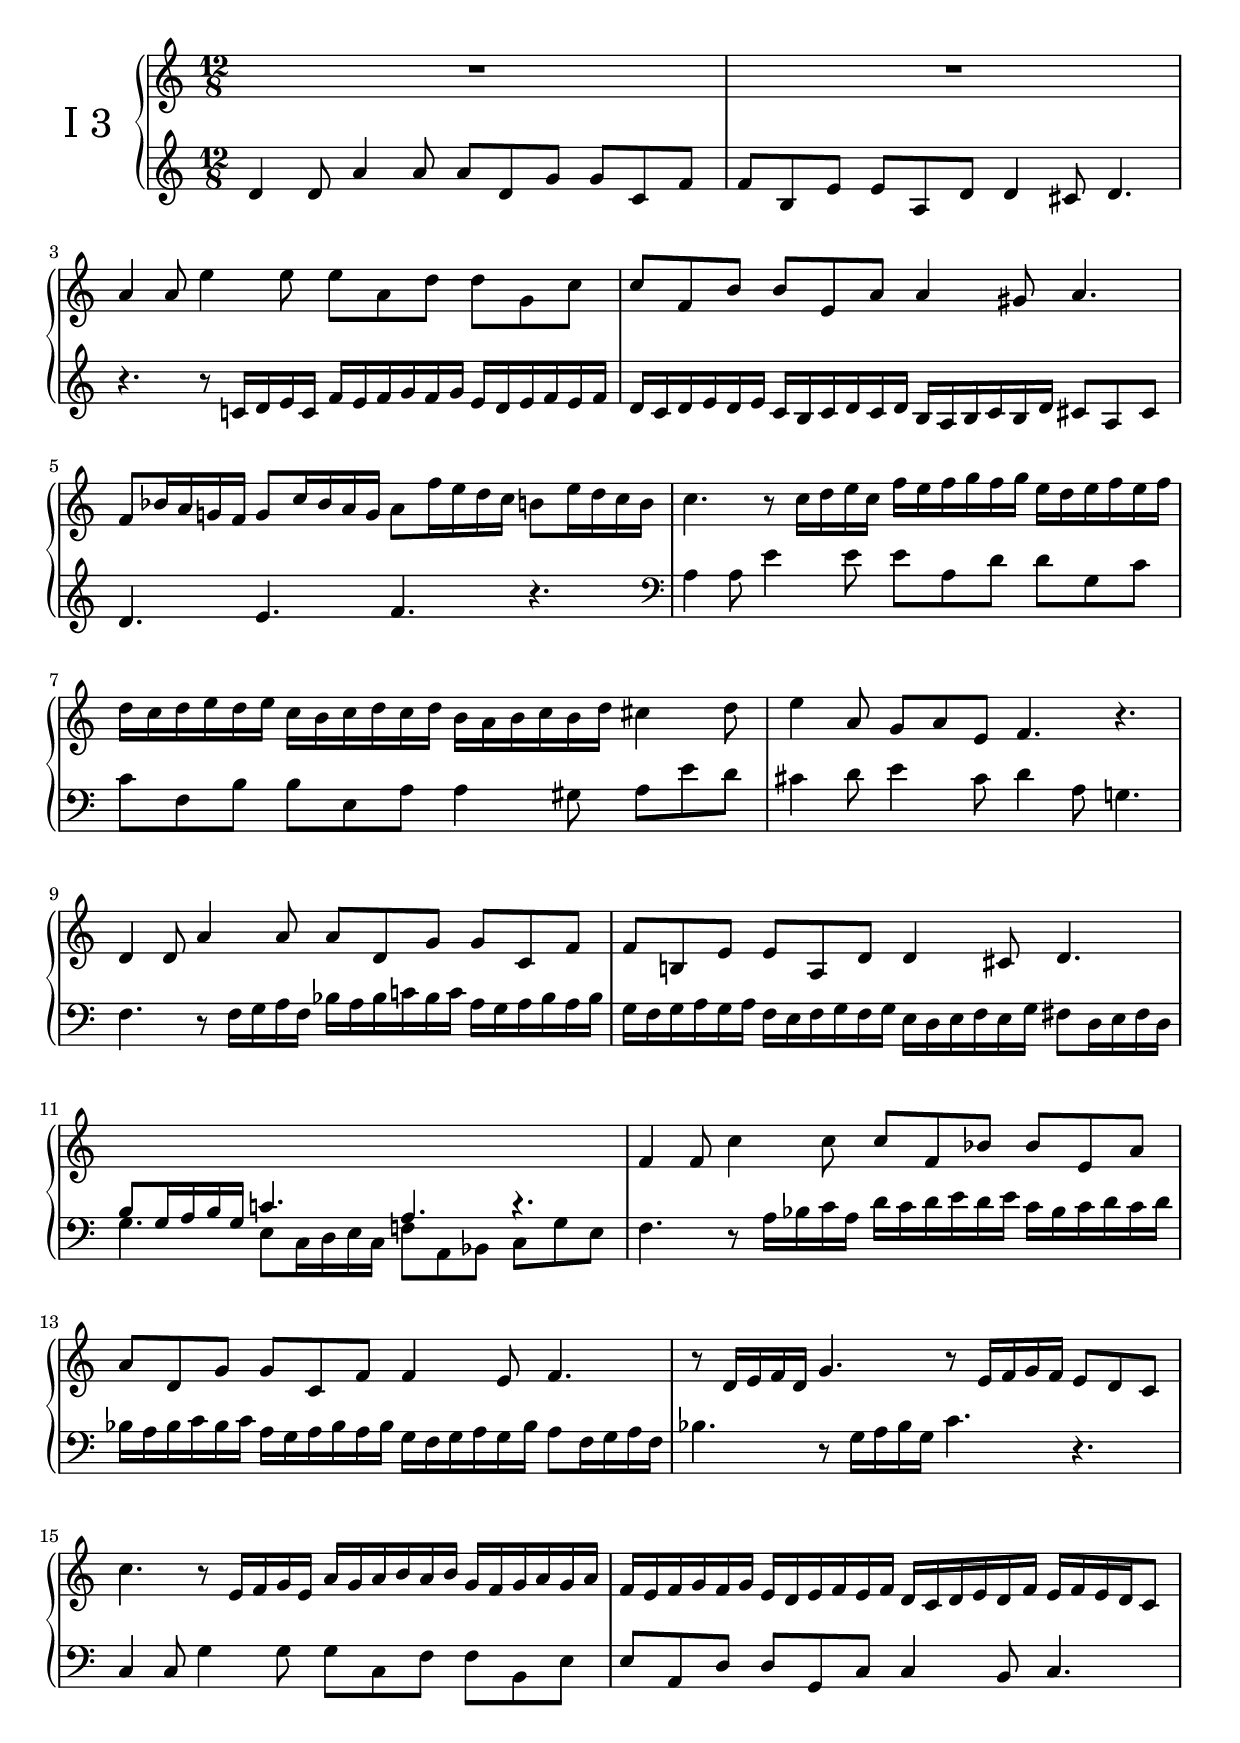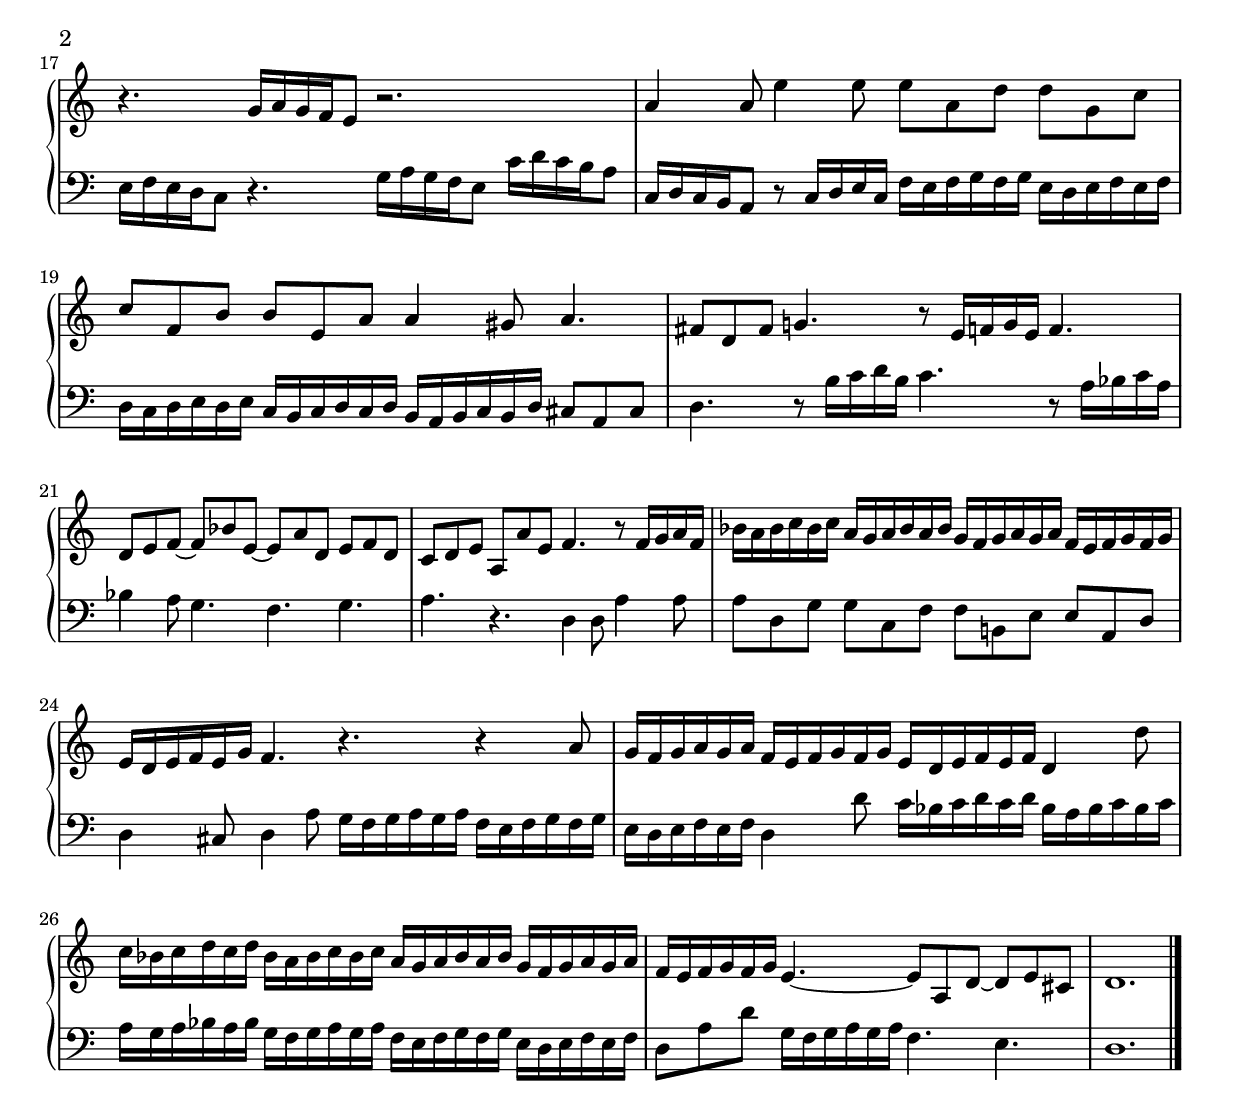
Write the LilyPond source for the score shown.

sopriii = \relative c''
{
	\time 12/8
	R1. R1. |
	a4 a8 e'4 e8 e a, d d g, c |
	c f, b b e, a a4 gis8 a4. |
	f8 bes16 a g f g8 c16 bes a g a8 f'16 e d c b8 e16 d c b |
	c4. r8 c16 d e c f e f g f g e d e f e f |
	d c d e d e c b c d c d b a b c b d cis4 d8 |
	e4 a,8 g a e f4. r4. |
	d4 d8 a'4 a8 a d, g g c, f |
	f b, e e a, d d4 cis8 d4. |
	\change Staff="down" \voiceOne
	b8 g16 a b g c4. a4. r4.
	\change Staff="up" \oneVoice
	f'4 f8 c'4 c8 c f, bes bes e, a |
	a d, g g c, f f4 e8 f4. |
	r8 d16 e f d g4. r8 e16 f g f e8 d c |
	c'4. r8 e,16 f g e a g a b a b g f g a g a |
	f e f g f g e d e f e f d c d e d f e f e d c8 |
	r4. g'16 a g f e8 r2. |
	a4 a8 e'4 e8 e a, d d g, c |
	c f, b b e, a a4 gis8 a4. |
	fis8 d fis g4. r8 e16 f g e f4. |
	d8 e f ~ f bes e, ~ e a d, e f d |
	c d e a, a' e f4. r8 f16 g a f |
	bes a bes c bes c a g a bes a bes g f g a g a f e f g f g |
	e d e f e g f4. r4. r4 a8 |
	g16 f g a g a f e f g f g e d e f e f d4 d'8 |
	c16 bes c  d c d bes a bes c bes c a g a bes a bes g f g a g a |
	f e f g f g e4. ~ e8 a, d ~ d e cis d1. \bar "|."
}

tenoriii = \relative c'
{
	\clef treble d4 d8 a'4 a8 a d, g g c, f | 
	f b, e e a, d d4 cis8 d4. | 
	r4. r8 c16 d e c f e f g f g e d e f e f | 
	d c d e d e c b c d c d b a b c b d cis8 a cis | 
	d4. e f r4. \clef bass a,4 a8 e'4 e8 e a, d d g, c | 
	c f, b b e, a a4 gis8 a e' d | 
	cis4 d8 e4 cis8 d4 a8 g4. | 
	f4. r8 f16 g a f bes a bes c bes c a g a bes a bes | 
	g f g a g a f e f g f g e d e f e g fis8 d16 e fis d | 
	\stemDown
	g4. e8 c16 d e c f8 a, bes c g' e | 
	\stemNeutral
	f4. r8  a16 bes c a   d c d  e d e  c bes c  d c d | 
	bes a bes c bes c a g a bes a bes g f g a g bes a8 f16 g a f | 
	bes4. r8 g16 a bes g c4. r4. | 
	c,4 c8 g'4 g8 g c, f f b, e |  
	e a, d d g, c c4 b8 c4. | 
	e16 f e d c8 r4. g'16 a g f e8 c'16 d c b a8 | 
	c,16 d c b a8 r8 c16 d e c f e f g f g e d e f e f | 
	d c d e d e c b c d c d b a b c b d cis8 a cis | 
	d4. r8 b'16 c d  b c4. r8 a16 bes c a |  
	bes4 a8 g4. f g | 
	a4. r4. d,4 d8 a'4 a8 | 
	a d, g g c, f f b, e e a, d |  
	d4 cis8 d4 a'8 g16 f g a g a f e f g f g | 
	e d e f e f d4 d'8 c16 bes c d c d bes a bes c bes c | 
	a g a bes a bes g f g a g a f e f g f g e d e f e f | 
	d8 a' d g,16 f g a g a f4. e | 
	d1. |
}

\include "merge.ly"
\score
{

	\new PianoStaff <<
		\accidentalStyle "piano"

		\set PianoStaff.instrumentName = # "Ⅰ 3"
		\new Staff="up" { \sopriii}
		\new Staff="down" {\tenoriii }
	>>
	\layout 
	{
		\context { \PianoStaff \override InstrumentName #'font-size = #5  }
		\context { \Staff \consists #merge-rests-engraver }
		\context { \Staff \consists #merge-mmrests-engraver }
		\context 
		{
			%\Score
			%\override SpacingSpanner.common-shortest-duration = #(ly:make-moment 1/8)
		}
	}
	\midi {\tempo 4=100}
}